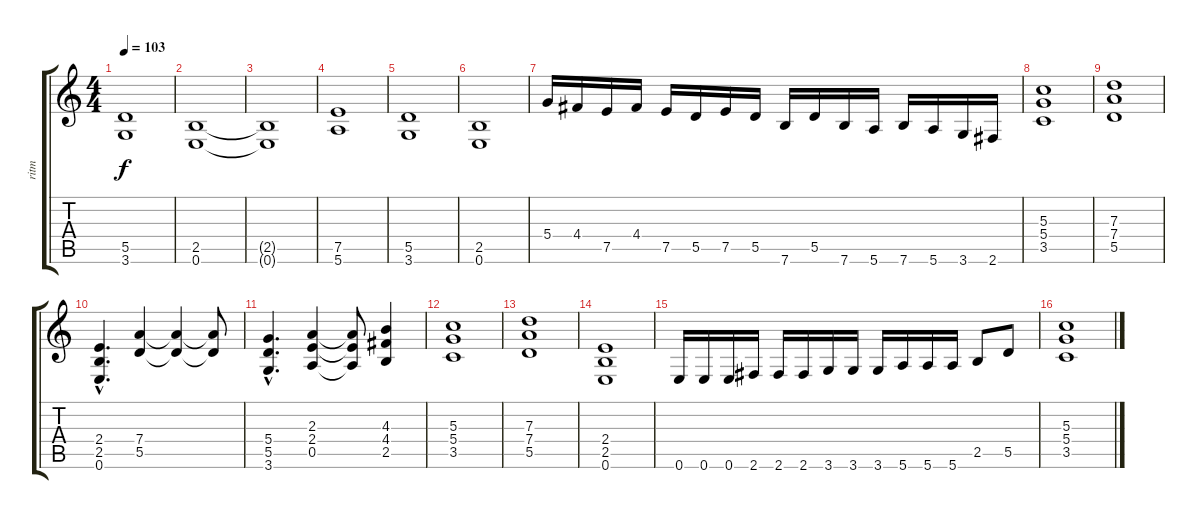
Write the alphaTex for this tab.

\track ("ritm" "ritm") {instrument distortionguitar}
\staff {score tabs}
\tuning (E4 B3 G3 D3 A2 E2) {hide}
\ts (4 4)
\tempo 103
\clef g2
\ks c
(5.5 3.6).1{dy f} |
(2.5 0.6).1 |
(2.5{t} 0.6{t}).1 |
(7.5 5.6).1 |
(5.5 3.6).1 |
(2.5 0.6).1 |
5.4.16 4.4.16 7.5.16 4.4.16 7.5.16 5.5.16 7.5.16 5.5.16 7.6.16 5.5.16 7.6.16 5.6.16 7.6.16 5.6.16 3.6.16 2.6.16 |
(5.3 5.4 3.5).1 |
(7.3 7.4 5.5).1 |
(2.4{hac} 2.5{hac} 0.6{hac}).4{d} (7.4 5.5).4 (7.4{t} 5.5{t}).4 (7.4{t} 5.5{t}).8 |
(5.4{hac} 5.5{hac} 3.6{hac}).4{d} (2.3 2.4 0.5).4 (2.3{t} 2.4{t} 0.5{t}).8 (4.3 4.4 2.5).4 |
(5.3 5.4 3.5).1 |
(7.3 7.4 5.5).1 |
(2.4 2.5 0.6).1 |
0.6.16 0.6.16 0.6.16 2.6.16 2.6.16 2.6.16 3.6.16 3.6.16 3.6.16 5.6.16 5.6.16 5.6.16 2.5.8 5.5.8 |
(5.3 5.4 3.5).1
